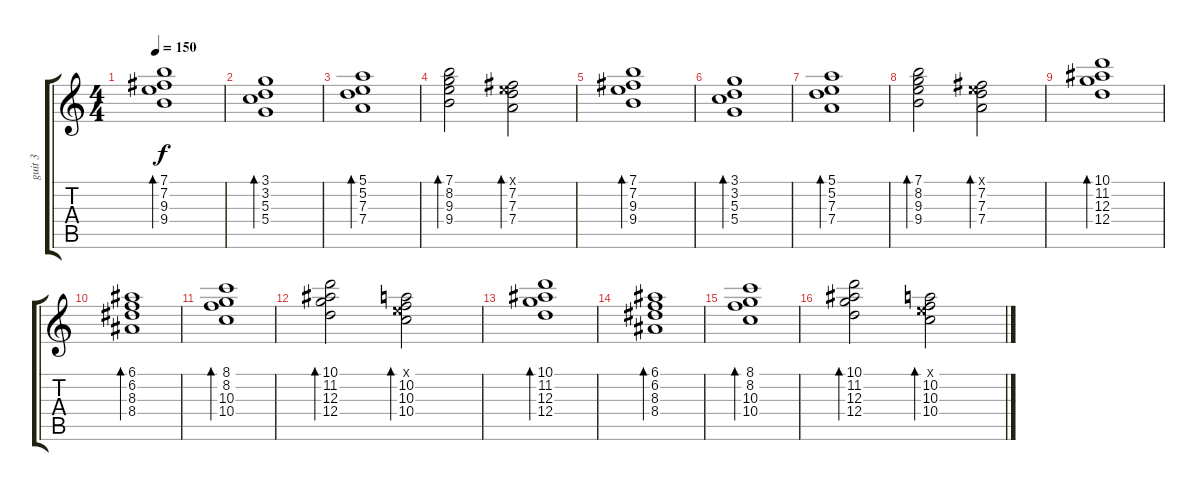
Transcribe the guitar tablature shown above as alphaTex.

\track ("guit 3" "guit 3") {instrument distortionguitar}
\staff {score tabs}
\tuning (E4 B3 G3 D3 A2 E2) {hide}
\ts (4 4)
\tempo 150
\clef g2
\ks c
(7.1 7.2 9.3 9.4).1{bd 240 dy f volume 7 instrument acousticguitarsteel} |
(3.1 3.2 5.3 5.4).1{bd 240} |
(5.1 5.2 7.3 7.4).1{bd 240} |
(7.1 8.2 9.3 9.4).2{bd 240} (0.1{x} 7.2 7.3 7.4).2{bd 240} |
(7.1 7.2 9.3 9.4).1{bd 240} |
(3.1 3.2 5.3 5.4).1{bd 240} |
(5.1 5.2 7.3 7.4).1{bd 240} |
(7.1 8.2 9.3 9.4).2{bd 240} (0.1{x} 7.2 7.3 7.4).2{bd 240} |
(10.1 11.2 12.3 12.4).1{bd 240} |
(6.1 6.2 8.3 8.4).1{bd 240} |
(8.1 8.2 10.3 10.4).1{bd 240} |
(10.1 11.2 12.3 12.4).2{bd 240} (0.1{x} 10.2 10.3 10.4).2{bd 240} |
(10.1 11.2 12.3 12.4).1{bd 240} |
(6.1 6.2 8.3 8.4).1{bd 240} |
(8.1 8.2 10.3 10.4).1{bd 240} |
(10.1 11.2 12.3 12.4).2{bd 240} (0.1{x} 10.2 10.3 10.4).2{bd 240}
